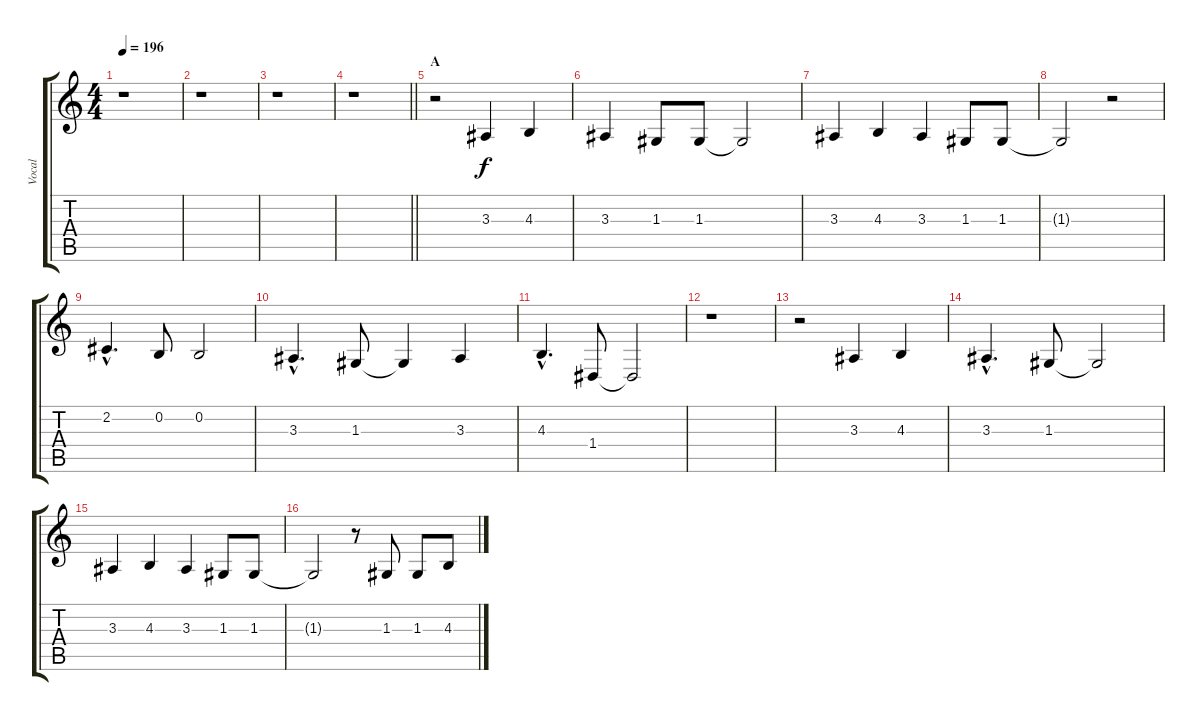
\track ("Vocal" "Vocal") {instrument baritonesax}
\staff {score tabs}
\tuning (E4 B3 G3 D3 A2 E2) {hide}
\ts (4 4)
\tempo 196
\clef g2
\ks c
r.1{dy f} |
r.1 |
r.1 |
\barLineRight lightlight
r.1 |
\section ("" "A")
r.2 3.3.4 4.3.4 |
3.3.4 1.3.8 1.3.8 1.3{t}.2 |
3.3.4 4.3.4 3.3.4 1.3.8 1.3.8 |
1.3{t}.2 r.2 |
2.2{hac}.4{d} 0.2.8 0.2.2 |
3.3{hac}.4{d} 1.3.8 1.3{t}.4 3.3.4 |
4.3{hac}.4{d} 1.4.8 1.4{t}.2 |
r.1 |
r.2 3.3.4 4.3.4 |
3.3{hac}.4{d} 1.3.8 1.3{t}.2 |
3.3.4 4.3.4 3.3.4 1.3.8 1.3.8 |
1.3{t}.2 r.8 1.3.8 1.3.8 4.3.8
